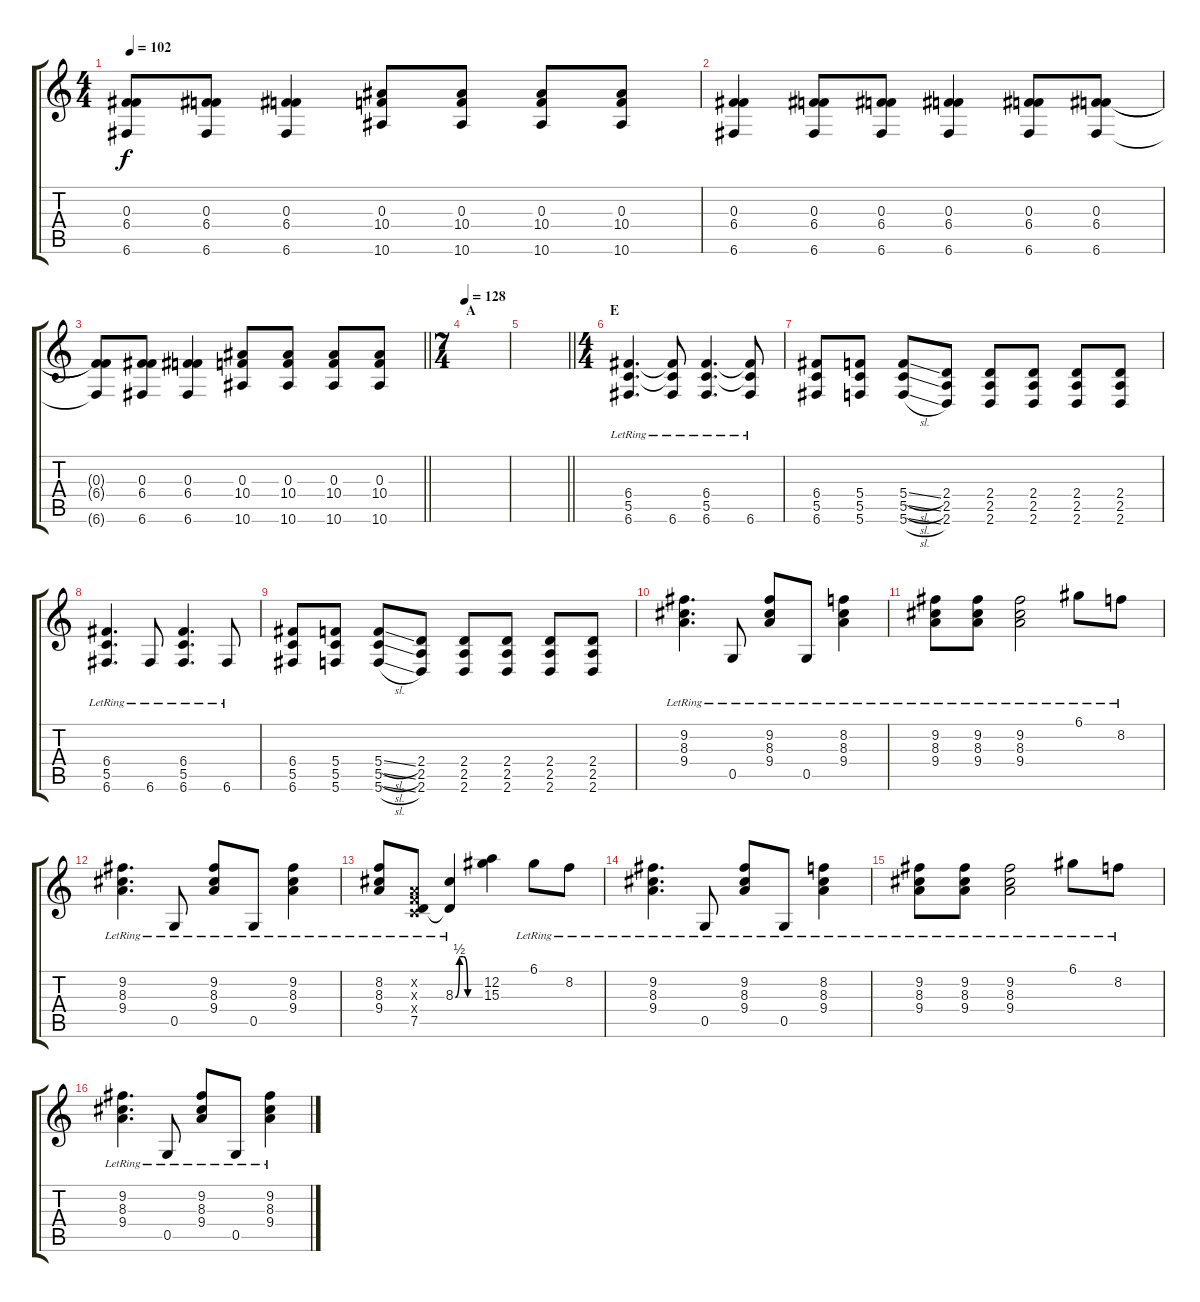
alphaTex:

\track "" {instrument overdrivenguitar}
\staff {score tabs}
\tuning (D4 A3 F3 C3 G2 C2) {hide}
\ts (4 4)
\tempo 102
\clef g2
\ks c
(0.3{t} 6.4{t} 6.6{t}).8{dy f} (0.3 6.4 6.6).8 (0.3 6.4 6.6).4 (0.3 10.4 10.6).8 (0.3 10.4 10.6).8 (0.3 10.4 10.6).8 (0.3 10.4 10.6).8 |
(0.3 6.4 6.6).4 (0.3 6.4 6.6).8 (0.3 6.4 6.6).8 (0.3 6.4 6.6).4 (0.3 6.4 6.6).8 (0.3 6.4 6.6).8 |
\barLineRight lightlight
(0.3{t} 6.4{t} 6.6{t}).8 (0.3 6.4 6.6).8 (0.3 6.4 6.6).4 (0.3 10.4 10.6).8 (0.3 10.4 10.6).8 (0.3 10.4 10.6).8 (0.3 10.4 10.6).8 |
\ts (7 4)
\section ("" "A")
\tempo 128
|
\barLineRight lightlight
|
\ts (4 4)
\section ("" "E")
(6.4{lr} 5.5{lr} 6.6{lr}).4{d} (6.4{t} 5.5{t} 6.6{lr}).8 (6.4{lr} 5.5{lr} 6.6{lr}).4{d} (6.4{t} 5.5{t} 6.6{lr}).8 |
(6.4 5.5 6.6).8 (5.4 5.5 5.6).8 (5.4{sl} 5.5{sl} 5.6{sl}).8 (2.4 2.5 2.6).8 (2.4 2.5 2.6).8 (2.4 2.5 2.6).8 (2.4 2.5 2.6).8 (2.4 2.5 2.6).8 |
(6.4{lr} 5.5{lr} 6.6{lr}).4{d} 6.6{lr}.8 (6.4{lr} 5.5{lr} 6.6{lr}).4{d} 6.6{lr}.8 |
(6.4 5.5 6.6).8 (5.4 5.5 5.6).8 (5.4{sl} 5.5{sl} 5.6{sl}).8 (2.4 2.5 2.6).8 (2.4 2.5 2.6).8 (2.4 2.5 2.6).8 (2.4 2.5 2.6).8 (2.4 2.5 2.6).8 |
(9.2 8.3{lr} 9.4).4{d} 0.5{lr}.8 (9.2{lr} 8.3{lr} 9.4{lr}).8 0.5{lr}.8 (8.2{lr} 8.3{lr} 9.4{lr}).4 |
(9.2{lr} 8.3{lr} 9.4{lr}).8 (9.2{lr} 8.3{lr} 9.4{lr}).8 (9.2{lr} 8.3{lr} 9.4{lr}).2 6.1{lr}.8 8.2{lr}.8 |
(9.2 8.3{lr} 9.4).4{d} 0.5{lr}.8 (9.2{lr} 8.3{lr} 9.4{lr}).8 0.5{lr}.8 (9.2{lr} 8.3{lr} 9.4{lr}).4 |
(8.2{lr} 8.3{lr} 9.4{lr}).8 (0.2{x} 0.3{x} 0.4{x} 7.5{lr}).8 (8.3{be (custom 0 0 10 2 20 2 30 0 60 0) lr} 7.5{t}).4 (12.2 15.3).4 6.1{lr}.8 8.2{lr}.8 |
(9.2 8.3{lr} 9.4).4{d} 0.5{lr}.8 (9.2{lr} 8.3{lr} 9.4{lr}).8 0.5{lr}.8 (8.2{lr} 8.3{lr} 9.4{lr}).4 |
(9.2{lr} 8.3{lr} 9.4{lr}).8 (9.2{lr} 8.3{lr} 9.4{lr}).8 (9.2{lr} 8.3{lr} 9.4{lr}).2 6.1{lr}.8 8.2{lr}.8 |
(9.2 8.3{lr} 9.4).4{d} 0.5{lr}.8 (9.2{lr} 8.3{lr} 9.4{lr}).8 0.5{lr}.8 (9.2{lr} 8.3{lr} 9.4{lr}).4
